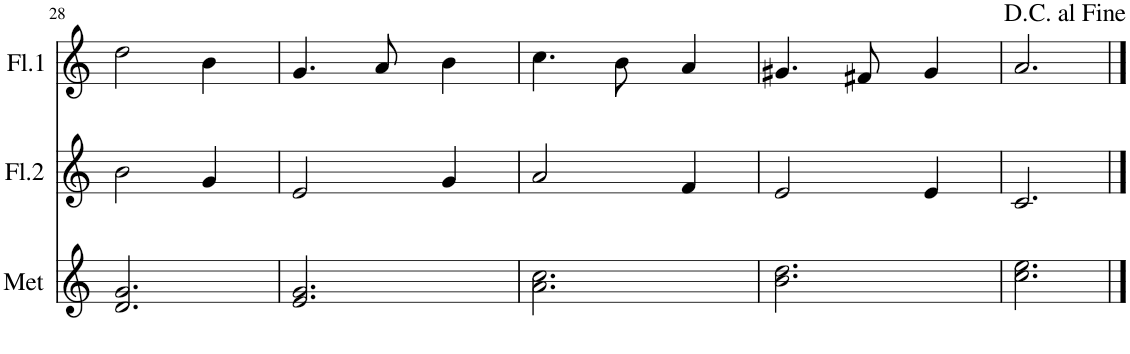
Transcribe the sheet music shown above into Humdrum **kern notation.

**kern	**kern	**kern
*part3	*part2	*part1
*staff3	*staff2	*staff1
*I"Metalófono	*I"Flauta 2	*I"Flauta 1
*I'Met	*I'Fl.2	*I'Fl.1
!!LO:PB:g=z
*clefG2	*clefG2	*clefG2
*k[]	*k[]	*k[]
*M3/4	*M3/4	*M3/4
=28	=28	=28
2.d/ 2.g/	2b\	2dd\
.	4g/	4b\
=29	=29	=29
2.e/ 2.g/	2e/	4.g/
.	.	8a/
.	4g/	4b\
=30	=30	=30
2.a\ 2.cc\	2a/	4.cc\
.	.	8b\
.	4f/	4a/
=31	=31	=31
2.b\ 2.dd\	2e/	4.g#X/
.	.	8f#X/
.	4e/	4g#/
=32	=32	=32
2.cc\ 2.ee\	2.c/	2.a/
==	==	==
*-	*-	*-
